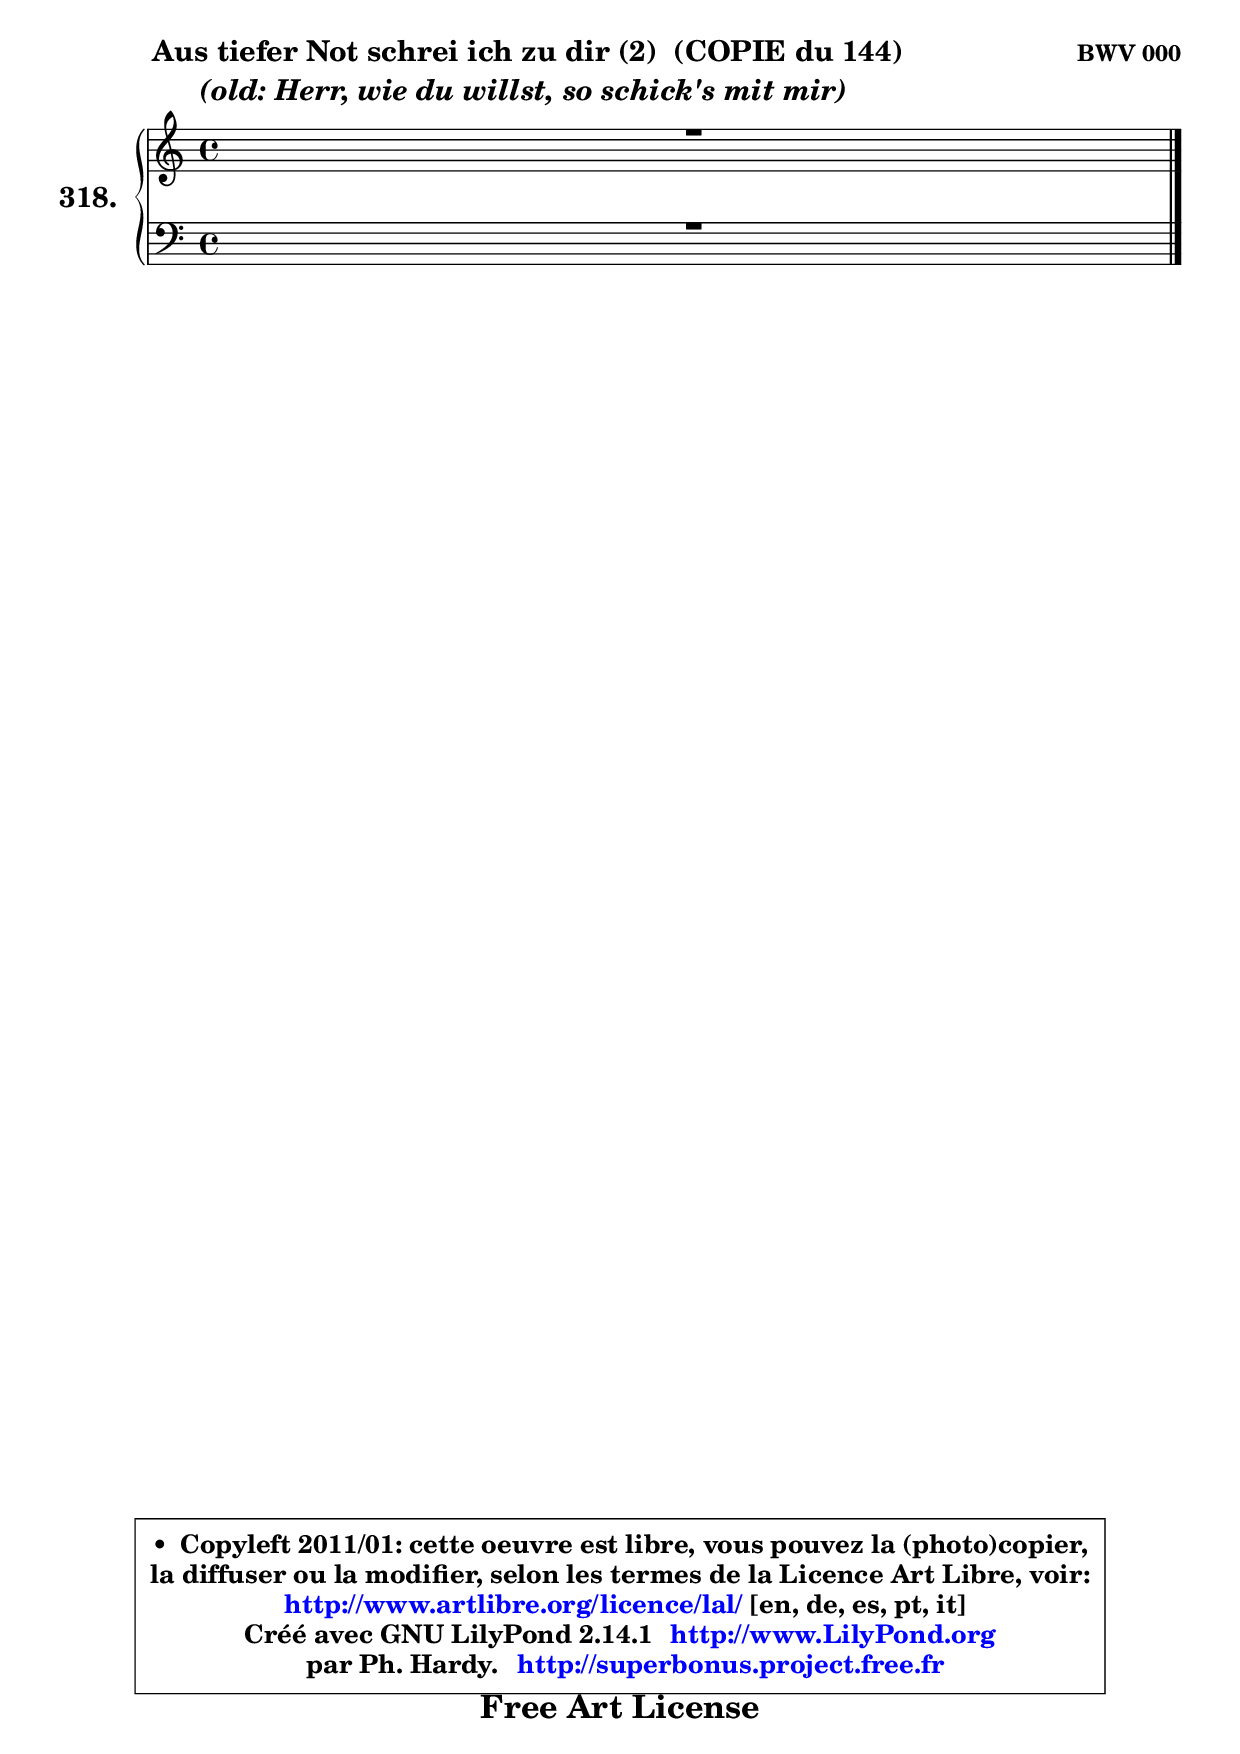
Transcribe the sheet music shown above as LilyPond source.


\version "2.14.1"

    \paper {
%	system-system-spacing #'padding = #0.1
%	score-system-spacing #'padding = #0.1
%	ragged-bottom = ##f
%	ragged-last-bottom = ##f
	ragged-right = ##f
	}

    \header {
      opus = \markup { \bold "BWV 000" }
      piece = \markup { \hspace #9 \fontsize #2 \bold \column \center-align { \line { "Aus tiefer Not schrei ich zu dir (2)  (COPIE du 144)" }
                                  \line { \italic "(old: Herr, wie du willst, so schick's mit mir) " }
                              } }
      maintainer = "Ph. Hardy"
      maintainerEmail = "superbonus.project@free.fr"
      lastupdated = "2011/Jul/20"
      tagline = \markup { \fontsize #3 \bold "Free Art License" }
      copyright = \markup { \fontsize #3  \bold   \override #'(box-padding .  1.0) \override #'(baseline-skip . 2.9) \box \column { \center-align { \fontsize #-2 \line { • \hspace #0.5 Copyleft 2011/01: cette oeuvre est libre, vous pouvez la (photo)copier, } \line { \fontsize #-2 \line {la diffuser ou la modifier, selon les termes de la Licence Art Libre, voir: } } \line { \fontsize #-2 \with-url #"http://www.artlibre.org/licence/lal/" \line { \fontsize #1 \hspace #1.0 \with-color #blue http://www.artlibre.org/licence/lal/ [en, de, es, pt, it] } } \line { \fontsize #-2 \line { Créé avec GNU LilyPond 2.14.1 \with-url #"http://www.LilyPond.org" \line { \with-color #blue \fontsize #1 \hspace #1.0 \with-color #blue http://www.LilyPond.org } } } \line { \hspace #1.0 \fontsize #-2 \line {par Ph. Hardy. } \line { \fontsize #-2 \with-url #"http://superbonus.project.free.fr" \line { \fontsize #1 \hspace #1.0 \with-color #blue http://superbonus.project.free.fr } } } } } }

	  }

  guidemidi = {
	\tempo 4 = 78

	}

  upper = {
	\time 4/4
	\key c \major
	\clef treble
	\voiceOne
	<< { 
	% SOPRANO
	\set Voice.midiInstrument = "acoustic grand"
	\relative c' {
	R1 |
\break
        \bar "|."
	} % fin de relative
	}

	\context Voice="1" { \voiceTwo 
	% ALTO
	\set Voice.midiInstrument = "acoustic grand"
	\relative c' {
	
        \bar "|."
	} % fin de relative
	\oneVoice
	} >>
	}

    lower = {
	\time 4/4
	\key c \major
	\clef bass
	\voiceOne
	<< { 
	% TENOR
	\set Voice.midiInstrument = "acoustic grand"
	\relative c' {
	R1 |
\break
        \bar "|."
	} % fin de relative
	}
	\context Voice="1" { \voiceTwo 
	% BASS
	\set Voice.midiInstrument = "acoustic grand"
	\relative c {
        
        \bar "|."
	} % fin de relative
	\oneVoice
	} >>
	}


    \score { 

	\new PianoStaff <<
	\set PianoStaff.instrumentName = \markup { \bold \huge "318." }
	\new Staff = "upper" \upper
	\new Staff = "lower" \lower
	>>

    \layout {
%	ragged-last = ##f
	   }

         } % fin de score

  \score {
    \unfoldRepeats { << \guidemidi \upper \lower >> }
    \midi {
    \context {
     \Staff
      \remove "Staff_performer"
               }

     \context {
      \Voice
       \consists "Staff_performer"
                }

     \context { 
      \Score
      tempoWholesPerMinute = #(ly:make-moment 78 4)
		}
	    }
	}

